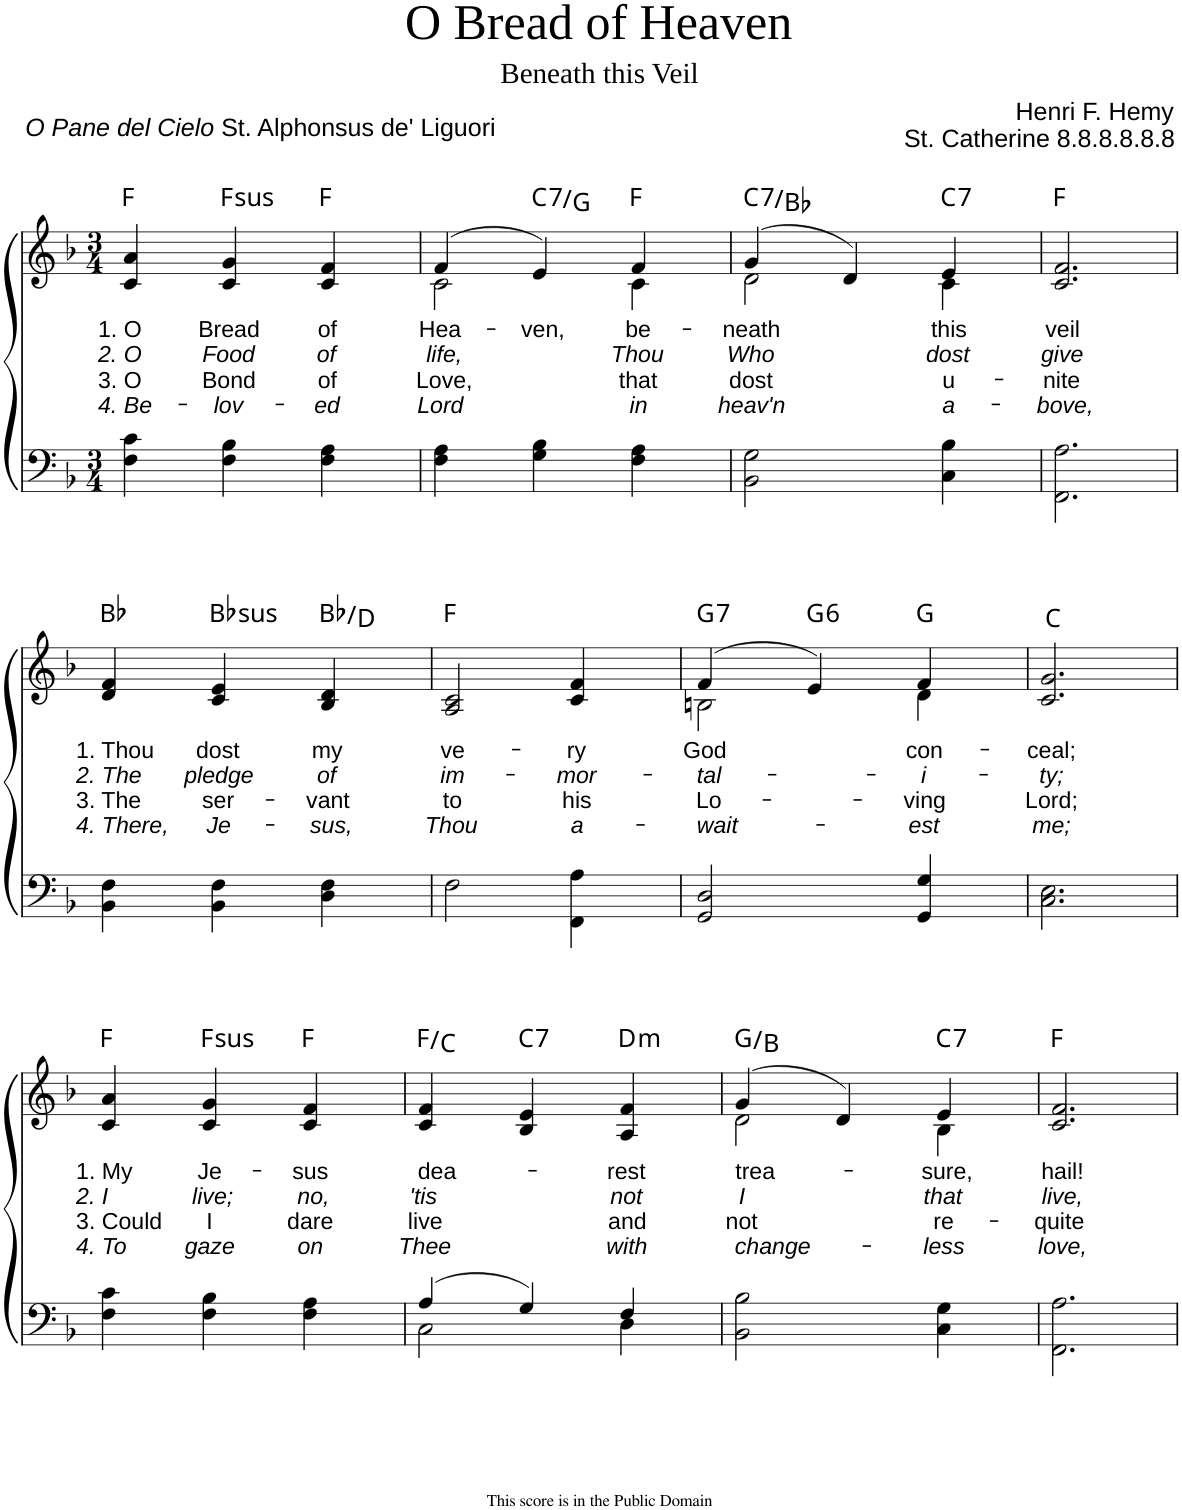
**kern	**kern	**text	**text	**text	**text	**harte
*part1	*part1	*part1	*part1	*part1	*part1	*part1
*staff2	*staff1	*staff1	*staff1	*staff1	*staff1	*
*I"Piano	*	*	*	*	*	*
*I'Pno	*	*	*	*	*	*
*clefF4	*clefG2	*	*	*	*	*
*k[b-]	*k[b-]	*	*	*	*	*
*M3/4	*M3/4	*	*	*	*	*
=1	=1	=1	=1	=1	=1	=1
!	!	!LO:LY:b	!LO:LY:b	!LO:LY:b	!LO:LY:b	!
4F\ 4c\	4c/ 4a/	1. O	2. O	3. O	4. Be-	F:maj
!	!	!LO:LY:b	!LO:LY:b	!LO:LY:b	!LO:LY:b	!LO:H:kt=sus
4F\ 4B-\	4c/ 4g/	Bread	Food	Bond	-lov-	F:sus4
!	!	!LO:LY:b	!LO:LY:b	!LO:LY:b	!LO:LY:b	!
4F\ 4A\	4c/ 4f/	of	of	of	-ed	F:maj
=2	=2	=2	=2	=2	=2	=2
!	!	!LO:LY:b	!LO:LY:b	!LO:LY:b	!LO:LY:b	!
*	*^	*	*	*	*	*
4F\ 4A\	(4f/	2c\	Hea-	life,	Love,	Lord	.
!	!	!	!LO:LY:b	!	!	!	!LO:H:kt=7
4G\ 4B-\	4e/)	.	-ven,	.	.	.	C:7/5
!	!	!	!LO:LY:b	!LO:LY:b	!LO:LY:b	!LO:LY:b	!
4F\ 4A\	4f/	4c\	be-	Thou	that	in	F:maj
=3	=3	=3	=3	=3	=3	=3	=3
!	!	!	!LO:LY:b	!LO:LY:b	!LO:LY:b	!LO:LY:b	!LO:H:kt=7
2BB-\ 2G\	(4g/	2d\	-neath	Who	dost	heav'n	C:7/b7
.	4d/)	.	.	.	.	.	.
!	!	!	!LO:LY:b	!LO:LY:b	!LO:LY:b	!LO:LY:b	!LO:H:kt=7
4C\ 4B-\	4e/	4c\	this	dost	u-	a-	C:7
=4	=4	=4	=4	=4	=4	=4	=4
!	!	!	!LO:LY:b	!LO:LY:b	!LO:LY:b	!LO:LY:b	!
*	*v	*v	*	*	*	*	*
2.FF\ 2.A\	2.c/ 2.f/	veil	give	-nite	-bove,	F:maj
!!LO:LB:g=z
=5	=5	=5	=5	=5	=5	=5
!	!	!LO:LY:b	!LO:LY:b	!LO:LY:b	!LO:LY:b	!
4BB-\ 4F\	4d/ 4f/	1. Thou	2. The	3. The	4. There,	Bb:maj
!	!	!LO:LY:b	!LO:LY:b	!LO:LY:b	!LO:LY:b	!LO:H:kt=sus
4BB-\ 4F\	4c/ 4e/	dost	pledge	ser-	Je-	Bb:sus4
!	!	!LO:LY:b	!LO:LY:b	!LO:LY:b	!LO:LY:b	!
4D\ 4F\	4B-/ 4d/	my	of	-vant	-sus,	Bb:maj/3
=6	=6	=6	=6	=6	=6	=6
!	!	!LO:LY:b	!LO:LY:b	!LO:LY:b	!LO:LY:b	!
2F\	2A/ 2c/	ve-	im-	to	Thou	F:maj
!	!	!LO:LY:b	!LO:LY:b	!LO:LY:b	!LO:LY:b	!
4FF\ 4A\	4c/ 4f/	-ry	mor-	his	a-	.
=7	=7	=7	=7	=7	=7	=7
!	!	!LO:LY:b	!LO:LY:b	!LO:LY:b	!LO:LY:b	!LO:H:kt=7
*	*^	*	*	*	*	*
2GG/ 2D/	(4f/	2Bn\	God	-tal-	Lo-	-wait-	G:7
!	!	!	!	!	!	!	!LO:H:kt=6
.	4e/)	.	.	.	.	.	G:maj6
!	!	!	!LO:LY:b	!LO:LY:b	!LO:LY:b	!LO:LY:b	!
4GG/ 4G/	4f/	4d\	con-	-i-	-ving	-est	G:maj
=8	=8	=8	=8	=8	=8	=8	=8
!	!	!	!LO:LY:b	!LO:LY:b	!LO:LY:b	!LO:LY:b	!
*	*v	*v	*	*	*	*	*
2.C\ 2.E\	2.c/ 2.g/	-ceal;	-ty;	Lord;	me;	C:maj
!!LO:LB:g=z
=9	=9	=9	=9	=9	=9	=9
!	!	!LO:LY:b	!LO:LY:b	!LO:LY:b	!LO:LY:b	!
4F\ 4c\	4c/ 4a/	1. My	2. I	3. Could	4. To	F:maj
!	!	!LO:LY:b	!LO:LY:b	!LO:LY:b	!LO:LY:b	!LO:H:kt=sus
4F\ 4B-\	4c/ 4g/	Je-	live;	I	gaze	F:sus4
!	!	!LO:LY:b	!LO:LY:b	!LO:LY:b	!LO:LY:b	!
4F\ 4A\	4c/ 4f/	-sus	no,	dare	on	F:maj
=10	=10	=10	=10	=10	=10	=10
*^	*	*	*	*	*	*
!	!	!	!LO:LY:b	!LO:LY:b	!LO:LY:b	!LO:LY:b	!
4A/	2C\	4c/ 4f/	dea-	'tis	live	Thee	F:maj/5
!	!	!	!	!	!	!	!LO:H:kt=7
4G/	.	4B-/ 4e/	.	.	.	.	C:7
!	!	!	!LO:LY:b	!LO:LY:b	!LO:LY:b	!LO:LY:b	!LO:H:kt=m
4F/	4D\	4A/ 4f/	-rest	not	and	with	D:min
=11	=11	=11	=11	=11	=11	=11	=11
!	!	!	!LO:LY:b	!LO:LY:b	!LO:LY:b	!LO:LY:b	!
*v	*v	*^	*	*	*	*	*
2BB-\ 2B-\	(4g/	2d\	trea-	I	not	change-	G:maj/3
.	4d/)	.	.	.	.	.	.
!	!	!	!LO:LY:b	!LO:LY:b	!LO:LY:b	!LO:LY:b	!LO:H:kt=7
4C\ 4G\	4e/	4B-\	-sure,	that	re-	less	C:7
=12	=12	=12	=12	=12	=12	=12	=12
!	!	!	!LO:LY:b	!LO:LY:b	!LO:LY:b	!LO:LY:b	!
*	*v	*v	*	*	*	*	*
2.FF\ 2.A\	2.c/ 2.f/	hail!	live,	-quite	love,	F:maj
=	=	=	=	=	=	=
*-	*-	*-	*-	*-	*-	*-
